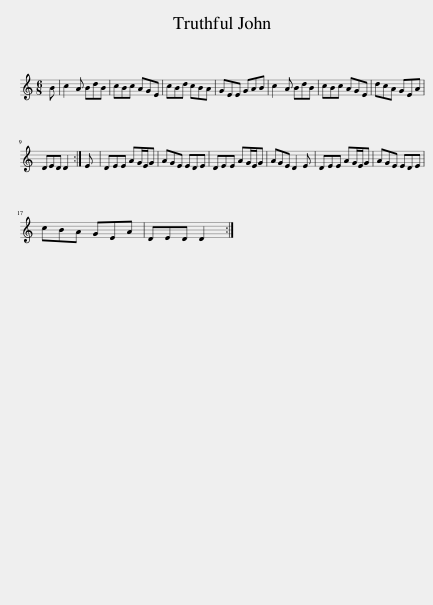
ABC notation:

X:1
L:1/8
M:6/8
I:linebreak $
K:C
V:1 treble
V:1
 B | c2 A BdB | cBc AGE | cBd cBA | GEE GAB | %5
 c2 A BdB | cBc AGE | dcA GEA |$ DED D2 :| E | %10
 DEE AG/E/G | AGE EDE | DEE AG/E/G | AGE D2 E | DEE AG/E/G | %15
 AGE EDE |$ cBA GEA | DED D2 :| %18
